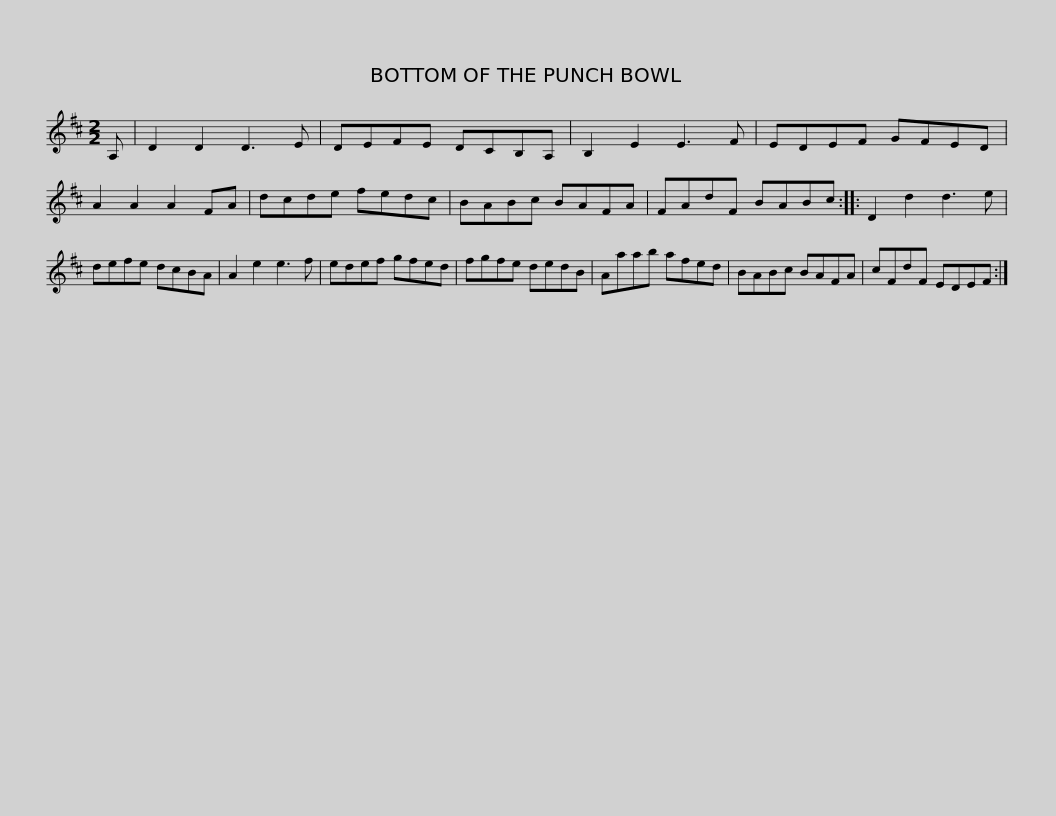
X:1
L:1/8
M:2/2
I:linebreak $
K:D
V:1 treble
V:1
 A, | D2 D2 D3 E | DEFE DCB,A, | B,2 E2 E3 F | EDEF GFED | %5
 A2 A2 A2 FA | dcde fedc |$ BABc BAFA | FAdF BABc :: D2 d2 d3 e | %10
 defe dcBA | A2 e2 e3 f | edef gfed |$ fgfe dedB | Aaab afed | %15
 BABc BAFA | cFdF EDEF :| %17
